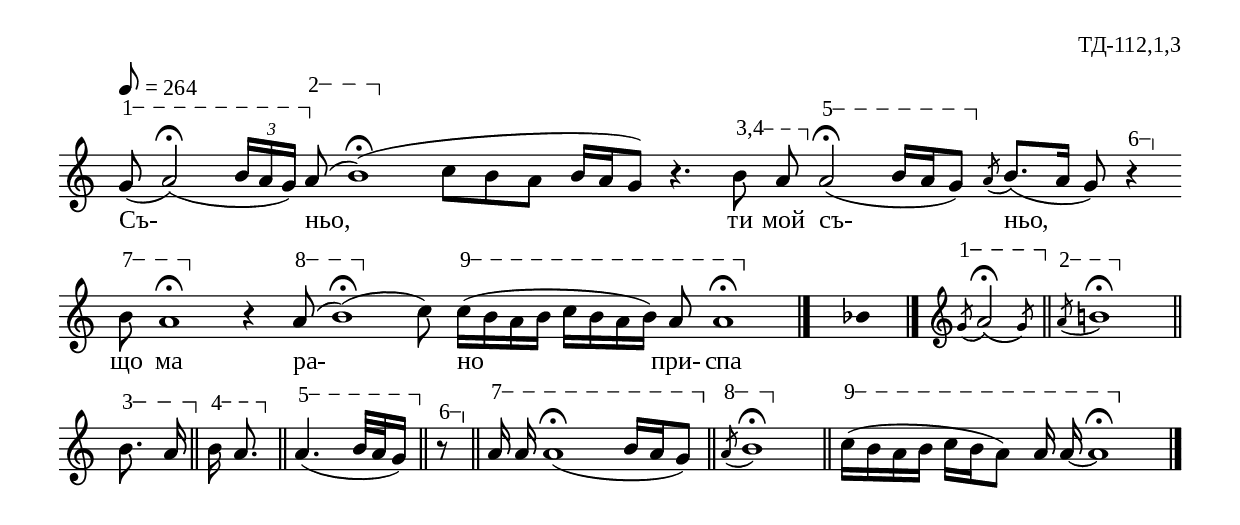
%{
TD_112_1_03
%}

\include "td-preamble.ly"

\score {
\relative c'' {
\tempo 8 = 264
%\time 5/16
\cadenzaOn
\phrasingSlurDown
\varA
g8\startTextSpan( a2\fermata)( \times 2/3 { b16[ a g\stopTextSpan]) }
\varB
a8\startTextSpan( b1\stopTextSpan\fermata)( 
c8[ b a] b16[ a g8]) r4. 
\varCD
b8\startTextSpan a\stopTextSpan\noBeam 
\varE
a2\startTextSpan\fermata( b16[ a g8\stopTextSpan]) 
\acciaccatura a8 b8.[( a16] g8) 
\varF
s64\startTextSpan r4\stopTextSpan
\bar ""
\varG
b8\startTextSpan a1\stopTextSpan\fermata 
r4 
\varH
a8\startTextSpan( b1\stopTextSpan\fermata)( 
c8) 
\varI
c16\startTextSpan[( b a b] c[ b a b]) a8 a1\stopTextSpan\fermata
 \bar "|." 
s4 \fixB bes \fixC
 \bar "|." 
s64 \clef treble
\varA
\acciaccatura g8\startTextSpan \afterGrace a2\fermata\( { \stdB g8\stopTextSpan\) \stdE } \bar "||"
\varB
\acciaccatura a8\startTextSpan b1\stopTextSpan\fermata \bar "||"
\varC
b8.\startTextSpan a16\stopTextSpan\noBeam \bar "||"
\varD
b16\startTextSpan a8.\stopTextSpan\noBeam \bar "||"
\varE
a4.\startTextSpan( b32[ a g16\stopTextSpan]) \bar "||"
\varF
s64\startTextSpan r8\stopTextSpan \bar "||"
\varG
a16\startTextSpan a\noBeam a1\fermata( b16[ a g8\stopTextSpan]) \bar "||"
\varH
\acciaccatura a8\startTextSpan b1\stopTextSpan\fermata \bar "||"
\varI
c16\startTextSpan[( b a b] c[ b a8]) a16\noBeam a~ a1\stopTextSpan\fermata
 \bar "|."  
}
\addlyrics { Съ- ньо, ти мой съ- ньо, що ма ра- но при- спа }
%
\layout {
     \context { 
	    \Staff \remove "Time_signature_engraver" } 
  indent = #0
  line-width = 190\mm
  ragged-right=##f
}
%
\midi { 
	\context {
		\Score
		tempoWholesPerMinute = #(ly:make-moment 264 8)
		}
	}
}
%
\header{
  opus = "ТД-112,1,3"
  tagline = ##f
}


